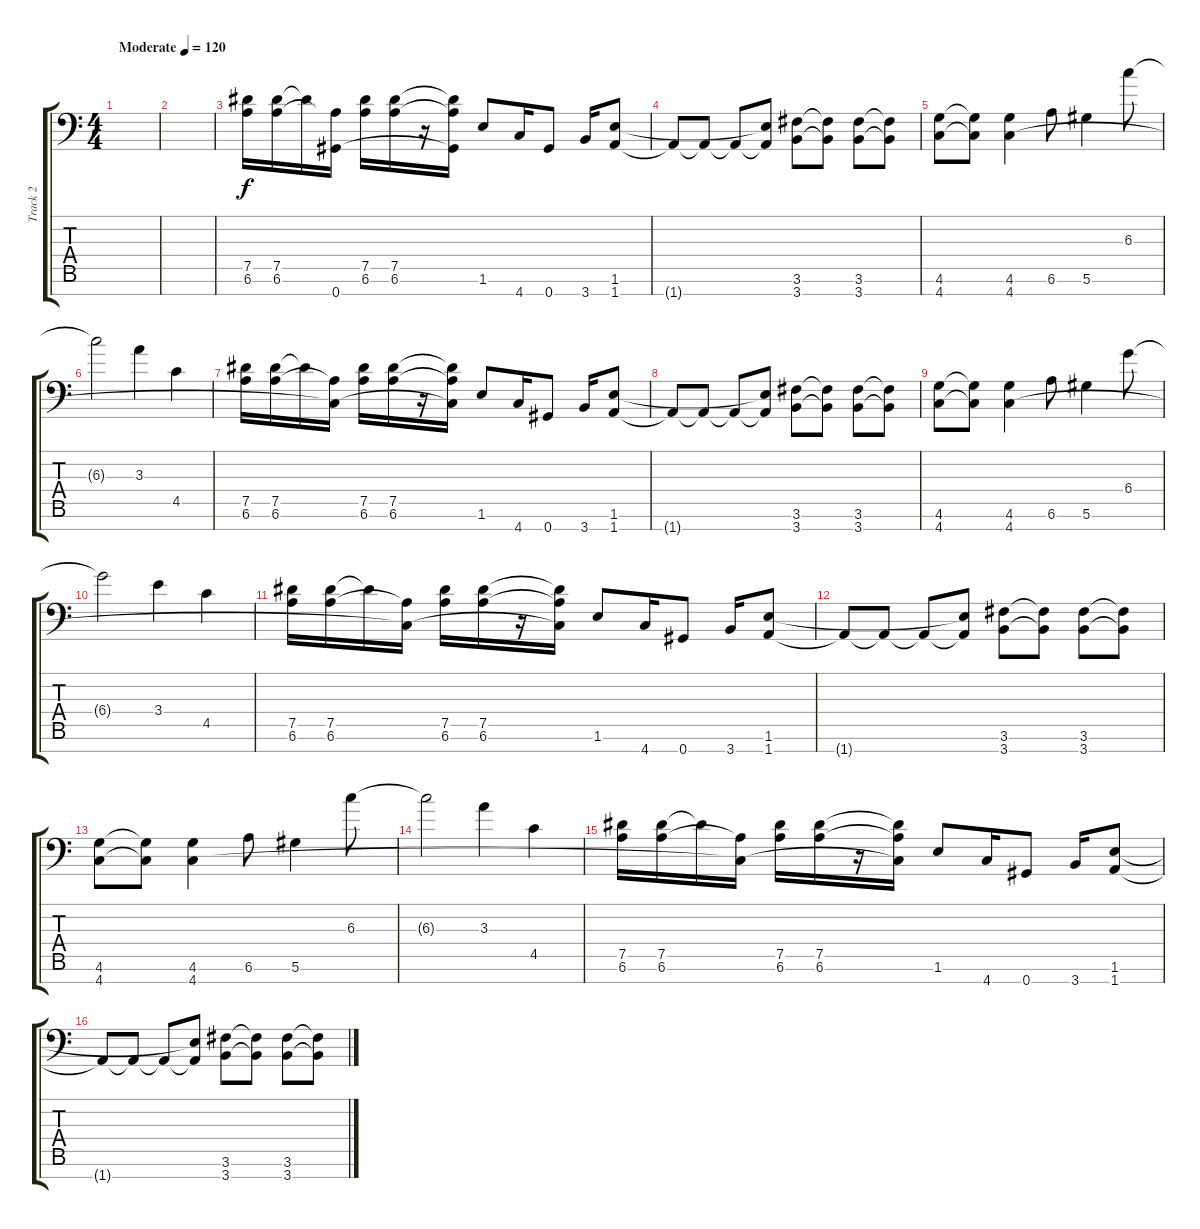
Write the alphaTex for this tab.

\track ("Track 2" "Track 2") {instrument overdrivenguitar}
\staff {score tabs}
\tuning (Eb4 Bb3 Gb3 Db3 Ab2 Eb2 Ab1) {hide}
\ts (4 4)
\tempo (120 "Moderate")
\clef f4
\ks c
|
|
(7.5 6.6).16 (7.5 6.6).16 7.5{t}.16 (6.6{t} 0.7).16 (7.5 6.6).16 (7.5 6.6).16 r.16 (7.5{t} 6.6{t} 0.7{t}).16 1.6.8 4.7.16 0.7.8 3.7.16 (1.6 1.7).8 |
1.7{t}.8 1.7{t}.8 1.7{t}.8 (1.6{t} 1.7{t}).8 (3.6 3.7).8 (3.6{t} 3.7{t}).8 (3.6 3.7).8 (3.6{t} 3.7{t}).8 |
(4.6 4.7).8 (4.6{t} 4.7{t}).8 (4.6 4.7).4 6.6.8 5.6.4 6.3.8 |
6.3{t}.2 3.3.4 4.5.4 |
(7.5 6.6).16 (7.5 6.6).16 7.5{t}.16 (6.6{t} 4.7{t}).16 (7.5 6.6).16 (7.5 6.6).16 r.16 (7.5{t} 6.6{t} 4.7{t}).16 1.6.8 4.7.16 0.7.8 3.7.16 (1.6 1.7).8 |
1.7{t}.8 1.7{t}.8 1.7{t}.8 (1.6{t} 1.7{t}).8 (3.6 3.7).8 (3.6{t} 3.7{t}).8 (3.6 3.7).8 (3.6{t} 3.7{t}).8 |
(4.6 4.7).8 (4.6{t} 4.7{t}).8 (4.6 4.7).4 6.6.8 5.6.4 6.4.8 |
6.4{t}.2 3.4.4 4.5.4 |
(7.5 6.6).16 (7.5 6.6).16 7.5{t}.16 (6.6{t} 4.7{t}).16 (7.5 6.6).16 (7.5 6.6).16 r.16 (7.5{t} 6.6{t} 4.7{t}).16 1.6.8 4.7.16 0.7.8 3.7.16 (1.6 1.7).8 |
1.7{t}.8 1.7{t}.8 1.7{t}.8 (1.6{t} 1.7{t}).8 (3.6 3.7).8 (3.6{t} 3.7{t}).8 (3.6 3.7).8 (3.6{t} 3.7{t}).8 |
(4.6 4.7).8 (4.6{t} 4.7{t}).8 (4.6 4.7).4 6.6.8 5.6.4 6.3.8 |
6.3{t}.2 3.3.4 4.5.4 |
(7.5 6.6).16 (7.5 6.6).16 7.5{t}.16 (6.6{t} 4.7{t}).16 (7.5 6.6).16 (7.5 6.6).16 r.16 (7.5{t} 6.6{t} 4.7{t}).16 1.6.8 4.7.16 0.7.8 3.7.16 (1.6 1.7).8 |
1.7{t}.8 1.7{t}.8 1.7{t}.8 (1.6{t} 1.7{t}).8 (3.6 3.7).8 (3.6{t} 3.7{t}).8 (3.6 3.7).8 (3.6{t} 3.7{t}).8
